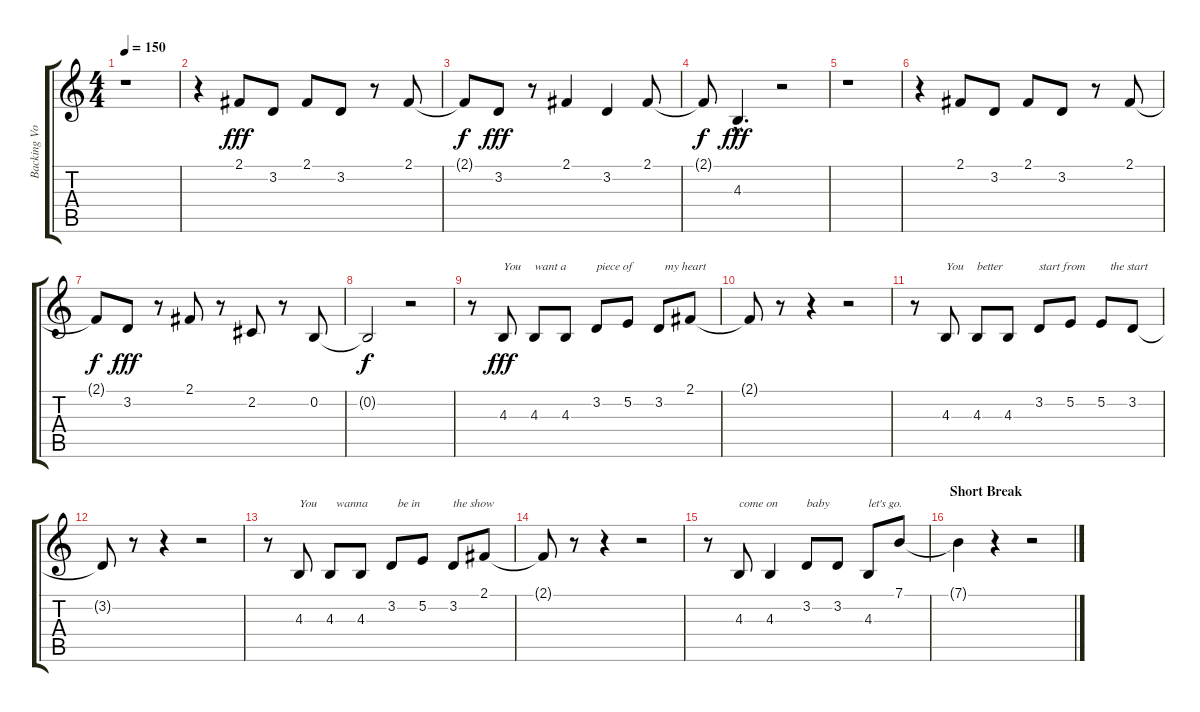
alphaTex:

\track ("Backing Vocals" "Backing Vo") {instrument clarinet}
\staff {score tabs}
\tuning (E4 B3 G3 D3 A2 E2) {hide}
\ts (4 4)
\tempo 150
\clef g2
\ks c
r.1{dy f} |
r.4 2.1.8{dy fff} 3.2.8 2.1.8 3.2.8 r.8 2.1.8 |
2.1{t}.8{dy f} 3.2.8{dy fff} r.8 2.1.4 3.2.4 2.1.8 |
2.1{t}.8{dy f} 4.3{hac}.4{d dy fff} r.2 |
r.1 |
r.4 2.1.8 3.2.8 2.1.8 3.2.8 r.8 2.1.8 |
2.1{t}.8{dy f} 3.2.8{dy fff} r.8 2.1.8 r.8 2.2.8 r.8 0.2.8 |
0.2{t}.2{dy f} r.2 |
r.8 4.3.8{txt "You" dy fff} 4.3.8{txt "want a"} 4.3.8 3.2.8{txt "piece of"} 5.2.8 3.2.8{txt "  my heart"} 2.1.8 |
2.1{t}.8 r.8 r.4 r.2 |
r.8 4.3.8{txt "You"} 4.3.8{txt "better"} 4.3.8 3.2.8{txt "start from"} 5.2.8 5.2.8{txt "   the start"} 3.2.8 |
3.2{t}.8 r.8 r.4 r.2 |
r.8 4.3.8{txt "You"} 4.3.8{txt "  wanna"} 4.3.8 3.2.8{txt "  be in"} 5.2.8 3.2.8{txt "the show"} 2.1.8 |
2.1{t}.8 r.8 r.4 r.2 |
r.8 4.3.8{txt "come on"} 4.3.4 3.2.8{txt "baby"} 3.2.8 4.3.8{txt "let's go."} 7.1.8 |
\section ("" "Short Break")
7.1{t}.4 r.4 r.2
